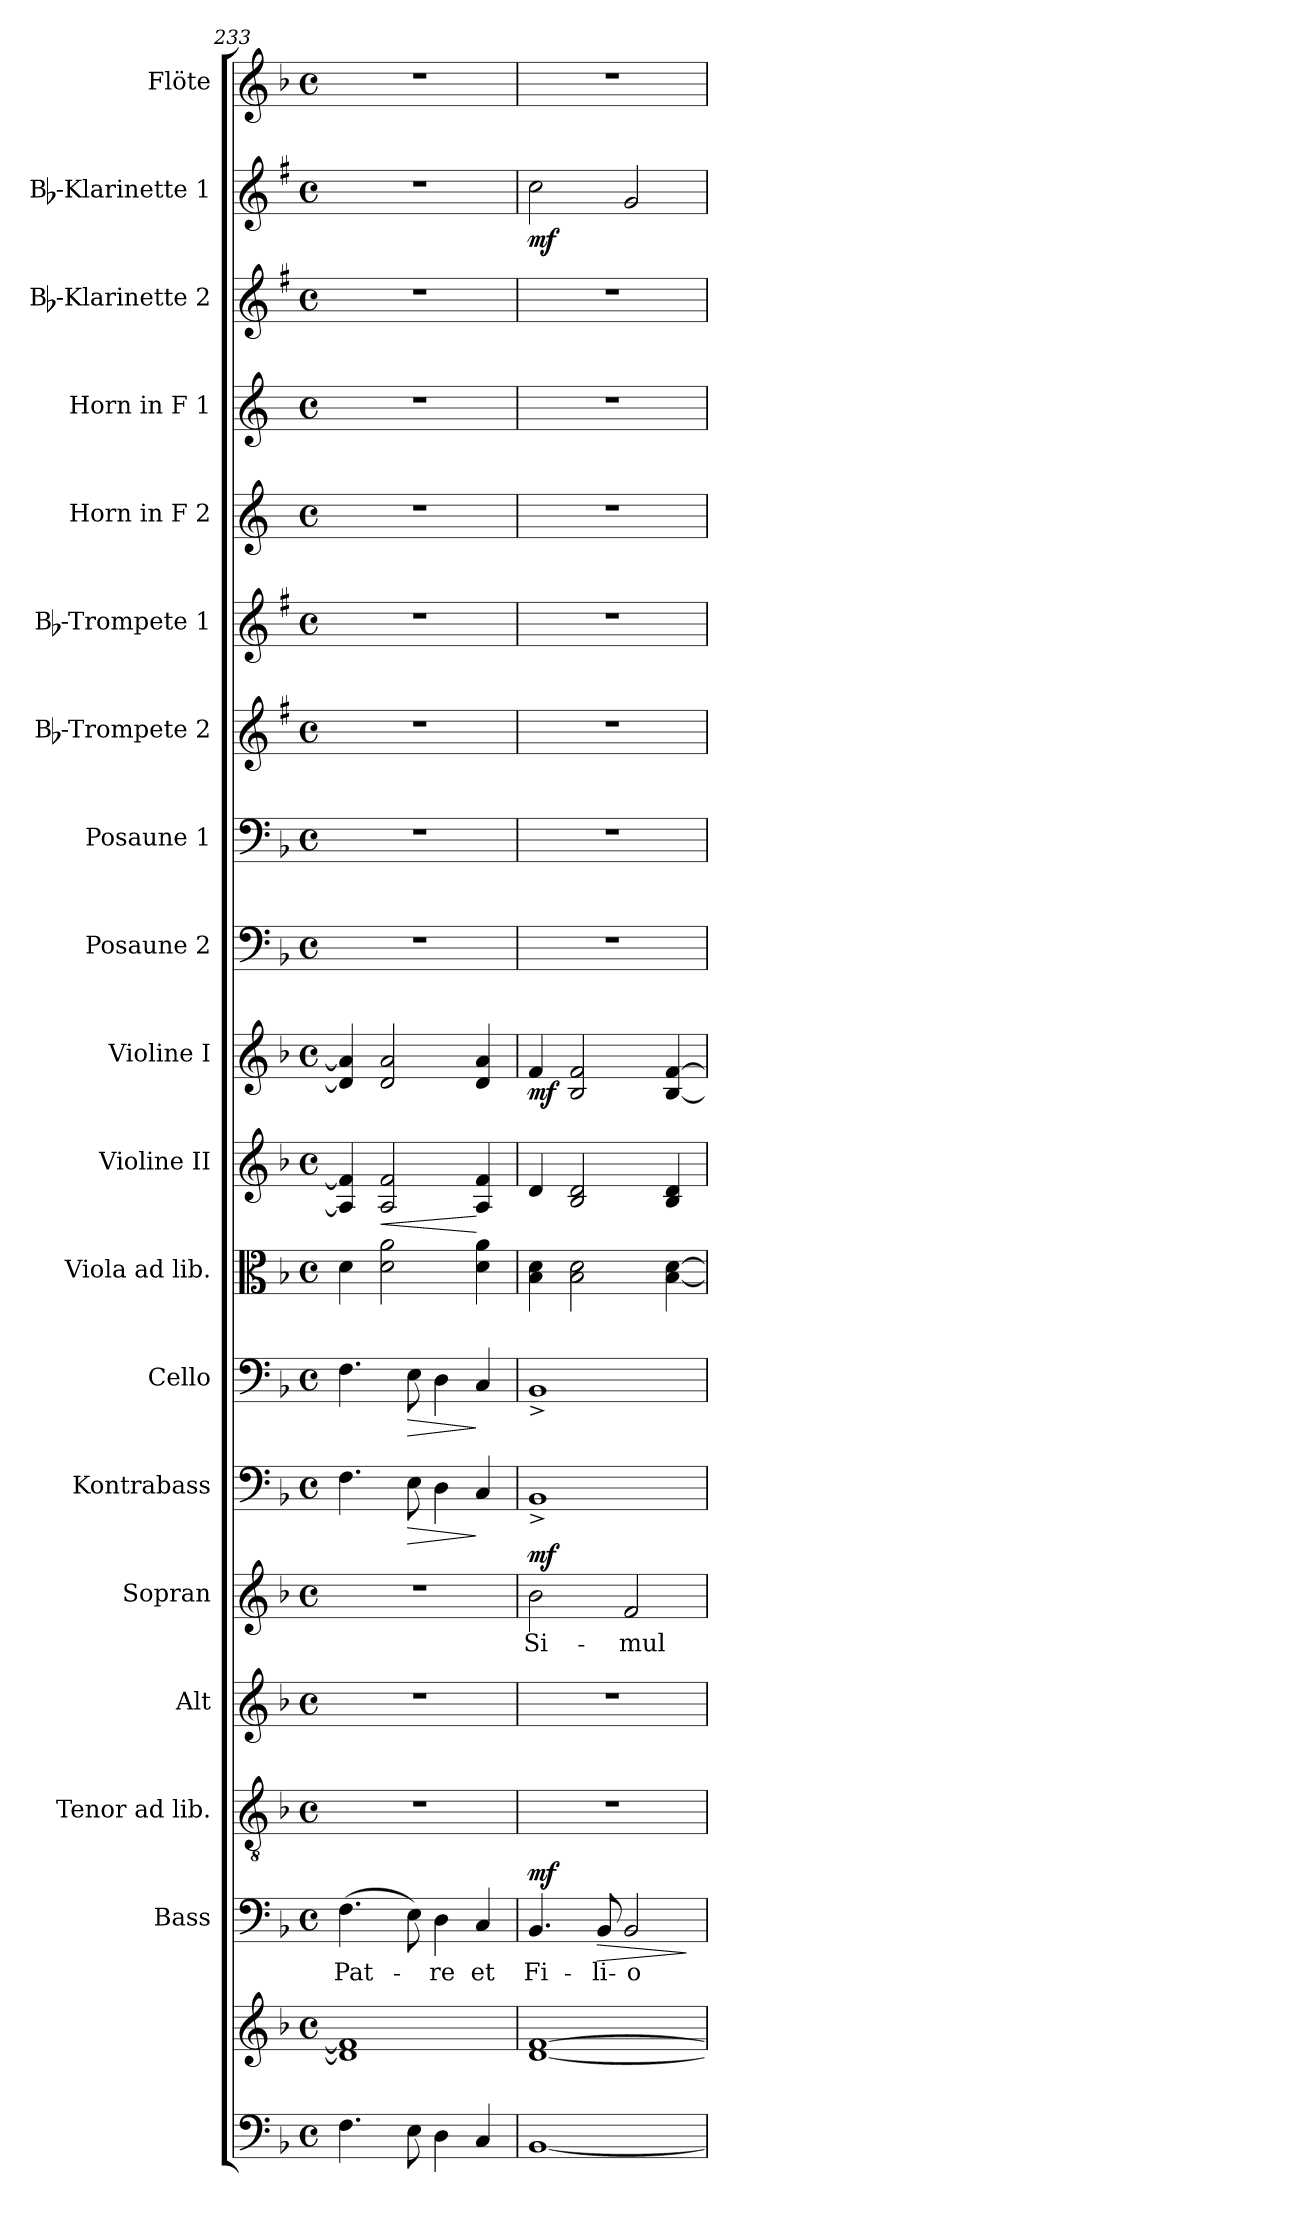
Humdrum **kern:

**kern	**kern	**kern	**text	**dynam	**kern	**kern	**kern	**text	**dynam	**kern	**dynam	**kern	**dynam	**kern	**kern	**dynam	**kern	**dynam	**kern	**kern	**kern	**kern	**kern	**kern	**kern	**kern	**dynam	**kern
*part19	*part19	*part18	*part18	*part18	*part17	*part16	*part15	*part15	*part15	*part14	*part14	*part13	*part13	*part12	*part11	*part11	*part10	*part10	*part9	*part8	*part7	*part6	*part5	*part4	*part3	*part2	*part2	*part1
*staff20	*staff19	*staff18	*staff18	*staff18	*staff17	*staff16	*staff15	*staff15	*staff15	*staff14	*staff14	*staff13	*staff13	*staff12	*staff11	*staff11	*staff10	*staff10	*staff9	*staff8	*staff7	*staff6	*staff5	*staff4	*staff3	*staff2	*staff2	*staff1
*	*	*I"Bass	*	*	*I"Tenor ad lib.	*I"Alt	*I"Sopran	*	*	*I"Kontrabass	*	*I"Cello	*	*I"Viola ad lib.	*I"Violine II	*	*I"Violine I	*	*I"Posaune 2	*I"Posaune 1	*I"Bb-Trompete 2	*I"Bb-Trompete 1	*I"Horn in F 2	*I"Horn in F 1	*I"Bb-Klarinette 2	*I"Bb-Klarinette 1	*	*I"Flöte
*	*	*I'B.	*	*	*I'T.	*I'A.	*I'S.	*	*	*I'Kb.	*	*	*	*I'Vla.	*I'Vl. II	*	*I'Vl. I	*	*I'Pos. 2	*I'Pos. 1	*I'Bb Trp. 2	*I'Bb Trp. 1	*	*	*I'Bb Kl. 2	*I'Bb Kl. 1	*	*I'Fl.
!!LO:PB:g=z
*clefF4	*clefG2	*clefF4	*	*	*clefGv2	*clefG2	*clefG2	*	*	*clefF4	*	*clefF4	*	*clefC3	*clefG2	*	*clefG2	*	*clefF4	*clefF4	*clefG2	*clefG2	*clefG2	*clefG2	*clefG2	*clefG2	*	*clefG2
*	*	*	*	*	*	*	*	*	*	*ITrd7c12	*	*	*	*	*	*	*	*	*	*	*ITrd1c2	*ITrd1c2	*ITrd4c7	*ITrd4c7	*ITrd1c2	*ITrd1c2	*	*
*k[b-]	*k[b-]	*k[b-]	*	*	*k[b-]	*k[b-]	*k[b-]	*	*	*k[b-]	*	*k[b-]	*	*k[b-]	*k[b-]	*	*k[b-]	*	*k[b-]	*k[b-]	*k[b-]	*k[b-]	*k[b-]	*k[b-]	*k[b-]	*k[b-]	*	*k[b-]
*F:	*F:	*F:	*	*	*F:	*F:	*F:	*	*	*F:	*	*F:	*	*F:	*F:	*	*F:	*	*F:	*F:	*F:	*F:	*F:	*F:	*F:	*F:	*	*F:
*M4/4	*M4/4	*M4/4	*	*	*M4/4	*M4/4	*M4/4	*	*	*M4/4	*	*M4/4	*	*M4/4	*M4/4	*	*M4/4	*	*M4/4	*M4/4	*M4/4	*M4/4	*M4/4	*M4/4	*M4/4	*M4/4	*	*M4/4
*met(c)	*met(c)	*met(c)	*	*	*met(c)	*met(c)	*met(c)	*	*	*met(c)	*	*met(c)	*	*met(c)	*met(c)	*	*met(c)	*	*met(c)	*met(c)	*met(c)	*met(c)	*met(c)	*met(c)	*met(c)	*met(c)	*	*met(c)
=233	=233	=233	=233	=233	=233	=233	=233	=233	=233	=233	=233	=233	=233	=233	=233	=233	=233	=233	=233	=233	=233	=233	=233	=233	=233	=233	=233	=233
!	!	!	!LO:LY:b	!	!	!	!	!	!	!	!	!	!	!	!	!	!	!	!	!	!	!	!	!	!	!	!	!
4.F\	1d] 1f]	(>4.F\	Pat-	.	1r	1r	1r	.	.	4.FF\	.	4.F\	.	4d\	4A/] 4f/]	.	4d/] 4a/]	.	1r	1r	1r	1r	1r	1r	1r	1r	.	1r
!	!	!	!	!	!	!	!	!	!	!	!	!	!	!	!	!LO:HP:b	!	!	!	!	!	!	!	!	!	!	!	!
.	.	.	.	.	.	.	.	.	.	.	.	.	.	2d\ 2a\	2A/ 2f/	<	2d/ 2a/	.	.	.	.	.	.	.	.	.	.	.
!	!	!	!	!	!	!	!	!	!	!	!LO:HP:b	!	!LO:HP:b	!	!	!	!	!	!	!	!	!	!	!	!	!	!	!
8E\	.	8E\)	.	.	.	.	.	.	.	8EE\	>	8E\	>	.	.	.	.	.	.	.	.	.	.	.	.	.	.	.
!	!	!	!LO:LY:b	!	!	!	!	!	!	!	!	!	!	!	!	!	!	!	!	!	!	!	!	!	!	!	!	!
4D\	.	4D\	-re	.	.	.	.	.	.	4DD\	.	4D\	.	.	.	.	.	.	.	.	.	.	.	.	.	.	.	.
!	!	!	!LO:LY:b	!	!	!	!	!	!	!	!	!	!	!	!	!	!	!	!	!	!	!	!	!	!	!	!	!
4C/	.	4C/	et	.	.	.	.	.	.	4CC/	]	4C/	]	4d\ 4a\	4A/ 4f/	[	4d/ 4a/	.	.	.	.	.	.	.	.	.	.	.
=234	=234	=234	=234	=234	=234	=234	=234	=234	=234	=234	=234	=234	=234	=234	=234	=234	=234	=234	=234	=234	=234	=234	=234	=234	=234	=234	=234	=234
!	!	!	!LO:LY:b	!LO:DY:a	!	!	!	!LO:LY:b	!LO:DY:a	!	!	!	!	!	!	!	!	!LO:DY:b	!	!	!	!	!	!	!	!	!LO:DY:b	!
[1BB-	[1d [1f	4.BB-/	Fi-	mf	1r	1r	2b-\	Si-	mf	1BBB-^<	.	1BB-^<	.	4B-\ 4d\	4d/	.	4f/	mf	1r	1r	1r	1r	1r	1r	1r	2b-\	mf	1r
.	.	.	.	.	.	.	.	.	.	.	.	.	.	2B-\ 2d\	2B-/ 2d/	.	2B-/ 2f/	.	.	.	.	.	.	.	.	.	.	.
!	!	!	!LO:LY:b	!LO:HP:b	!	!	!	!	!	!	!	!	!	!	!	!	!	!	!	!	!	!	!	!	!	!	!	!
.	.	8BB-/	-li-	>	.	.	.	.	.	.	.	.	.	.	.	.	.	.	.	.	.	.	.	.	.	.	.	.
!	!	!	!LO:LY:b	!	!	!	!	!LO:LY:b	!	!	!	!	!	!	!	!	!	!	!	!	!	!	!	!	!	!	!	!
.	.	2BB-/	-o	.	.	.	2f/	-mul	.	.	.	.	.	.	.	.	.	.	.	.	.	.	.	.	.	2f/	.	.
.	.	.	.	.	.	.	.	.	.	.	.	.	.	[4B-\ [4d\	4B-/ 4d/	.	[4B-/ [4f/	.	.	.	.	.	.	.	.	.	.	.
.	.	.	.	]	.	.	.	.	.	.	.	.	.	.	.	.	.	.	.	.	.	.	.	.	.	.	.	.
=	=	=	=	=	=	=	=	=	=	=	=	=	=	=	=	=	=	=	=	=	=	=	=	=	=	=	=	=
*-	*-	*-	*-	*-	*-	*-	*-	*-	*-	*-	*-	*-	*-	*-	*-	*-	*-	*-	*-	*-	*-	*-	*-	*-	*-	*-	*-	*-
